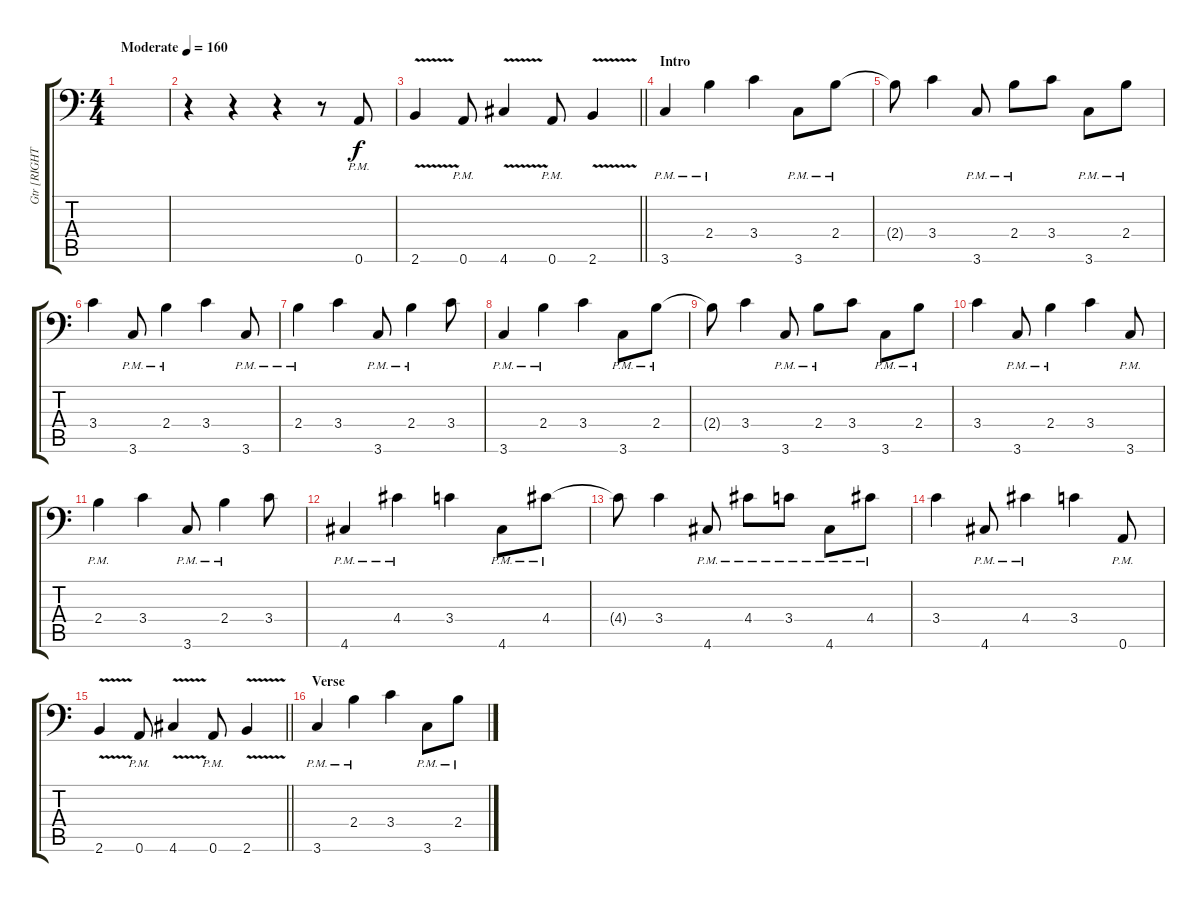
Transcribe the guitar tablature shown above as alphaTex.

\track ("Gtr [RIGHT]" "Gtr [RIGHT") {instrument overdrivenguitar}
\staff {score tabs}
\tuning (B3 Gb3 D3 A2 E2 A1) {hide}
\ts (4 4)
\tempo (160 "Moderate")
\clef f4
\ks c
|
r.4 r.4 r.4 r.8 0.6{pm}.8 |
\barLineRight lightlight
2.6{v}.4 0.6{pm}.8 4.6{v}.4 0.6{pm}.8 2.6{v}.4 |
\section ("" "Intro")
3.6{pm}.4 2.4{pm}.4 3.4.4 3.6{pm}.8 2.4{pm}.8 |
2.4{t}.8 3.4.4 3.6{pm}.8 2.4{pm}.8 3.4.8 3.6{pm}.8 2.4{pm}.8 |
3.4.4 3.6{pm}.8 2.4{pm}.4 3.4.4 3.6{pm}.8 |
2.4{pm}.4 3.4.4 3.6{pm}.8 2.4{pm}.4 3.4.8 |
3.6{pm}.4 2.4{pm}.4 3.4.4 3.6{pm}.8 2.4{pm}.8 |
2.4{t}.8 3.4.4 3.6{pm}.8 2.4{pm}.8 3.4.8 3.6{pm}.8 2.4{pm}.8 |
3.4.4 3.6{pm}.8 2.4{pm}.4 3.4.4 3.6{pm}.8 |
2.4{pm}.4 3.4.4 3.6{pm}.8 2.4{pm}.4 3.4.8 |
4.6{pm}.4 4.4{pm}.4 3.4.4 4.6{pm}.8 4.4{pm}.8 |
4.4{t}.8 3.4.4 4.6{pm}.8 4.4{pm}.8 3.4{pm}.8 4.6{pm}.8 4.4{pm}.8 |
3.4.4 4.6{pm}.8 4.4{pm}.4 3.4.4 0.6{pm}.8 |
\barLineRight lightlight
2.6{v}.4 0.6{pm}.8 4.6{v}.4 0.6{pm}.8 2.6{v}.4 |
\section ("" "Verse")
3.6{pm}.4 2.4{pm}.4 3.4.4 3.6{pm}.8 2.4{pm}.8
